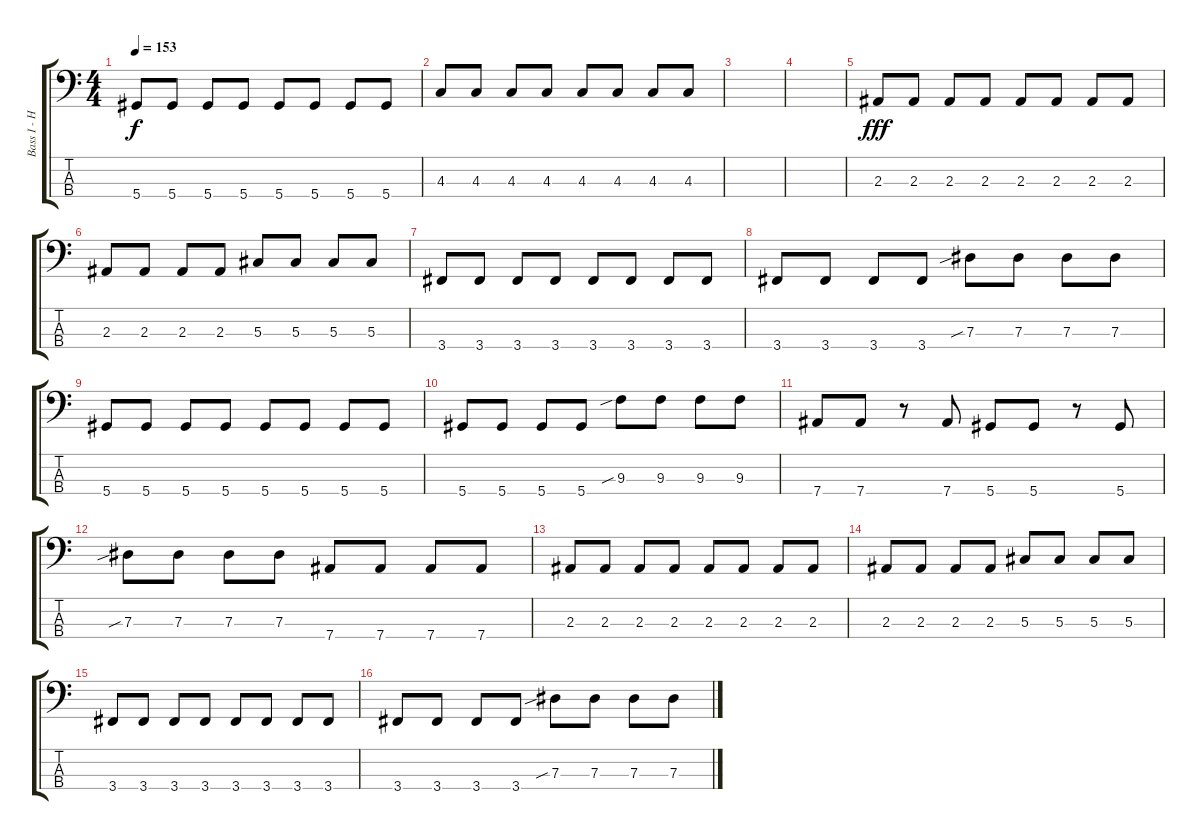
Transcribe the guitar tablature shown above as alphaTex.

\track ("Bass I - Hunter" "Bass I - H") {instrument electricbasspick}
\staff {score tabs}
\tuning (Gb2 Db2 Ab1 Eb1) {hide}
\ts (4 4)
\tempo 153
\clef f4
\ks c
5.4.8{dy f} 5.4.8 5.4.8 5.4.8 5.4.8 5.4.8 5.4.8 5.4.8 |
4.3.8 4.3.8 4.3.8 4.3.8 4.3.8 4.3.8 4.3.8 4.3.8 |
|
|
2.3.8{dy fff} 2.3.8 2.3.8 2.3.8 2.3.8 2.3.8 2.3.8 2.3.8 |
2.3.8 2.3.8 2.3.8 2.3.8 5.3.8 5.3.8 5.3.8 5.3.8 |
3.4.8 3.4.8 3.4.8 3.4.8 3.4.8 3.4.8 3.4.8 3.4.8 |
3.4.8 3.4.8 3.4.8 3.4.8 7.3{sib}.8 7.3.8 7.3.8 7.3.8 |
5.4.8 5.4.8 5.4.8 5.4.8 5.4.8 5.4.8 5.4.8 5.4.8 |
5.4.8 5.4.8 5.4.8 5.4.8 9.3{sib}.8 9.3.8 9.3.8 9.3.8 |
7.4.8 7.4.8 r.8 7.4.8 5.4.8 5.4.8 r.8 5.4.8 |
7.3{sib}.8 7.3.8 7.3.8 7.3.8 7.4.8 7.4.8 7.4.8 7.4.8 |
2.3.8 2.3.8 2.3.8 2.3.8 2.3.8 2.3.8 2.3.8 2.3.8 |
2.3.8 2.3.8 2.3.8 2.3.8 5.3.8 5.3.8 5.3.8 5.3.8 |
3.4.8 3.4.8 3.4.8 3.4.8 3.4.8 3.4.8 3.4.8 3.4.8 |
3.4.8 3.4.8 3.4.8 3.4.8 7.3{sib}.8 7.3.8 7.3.8 7.3.8
